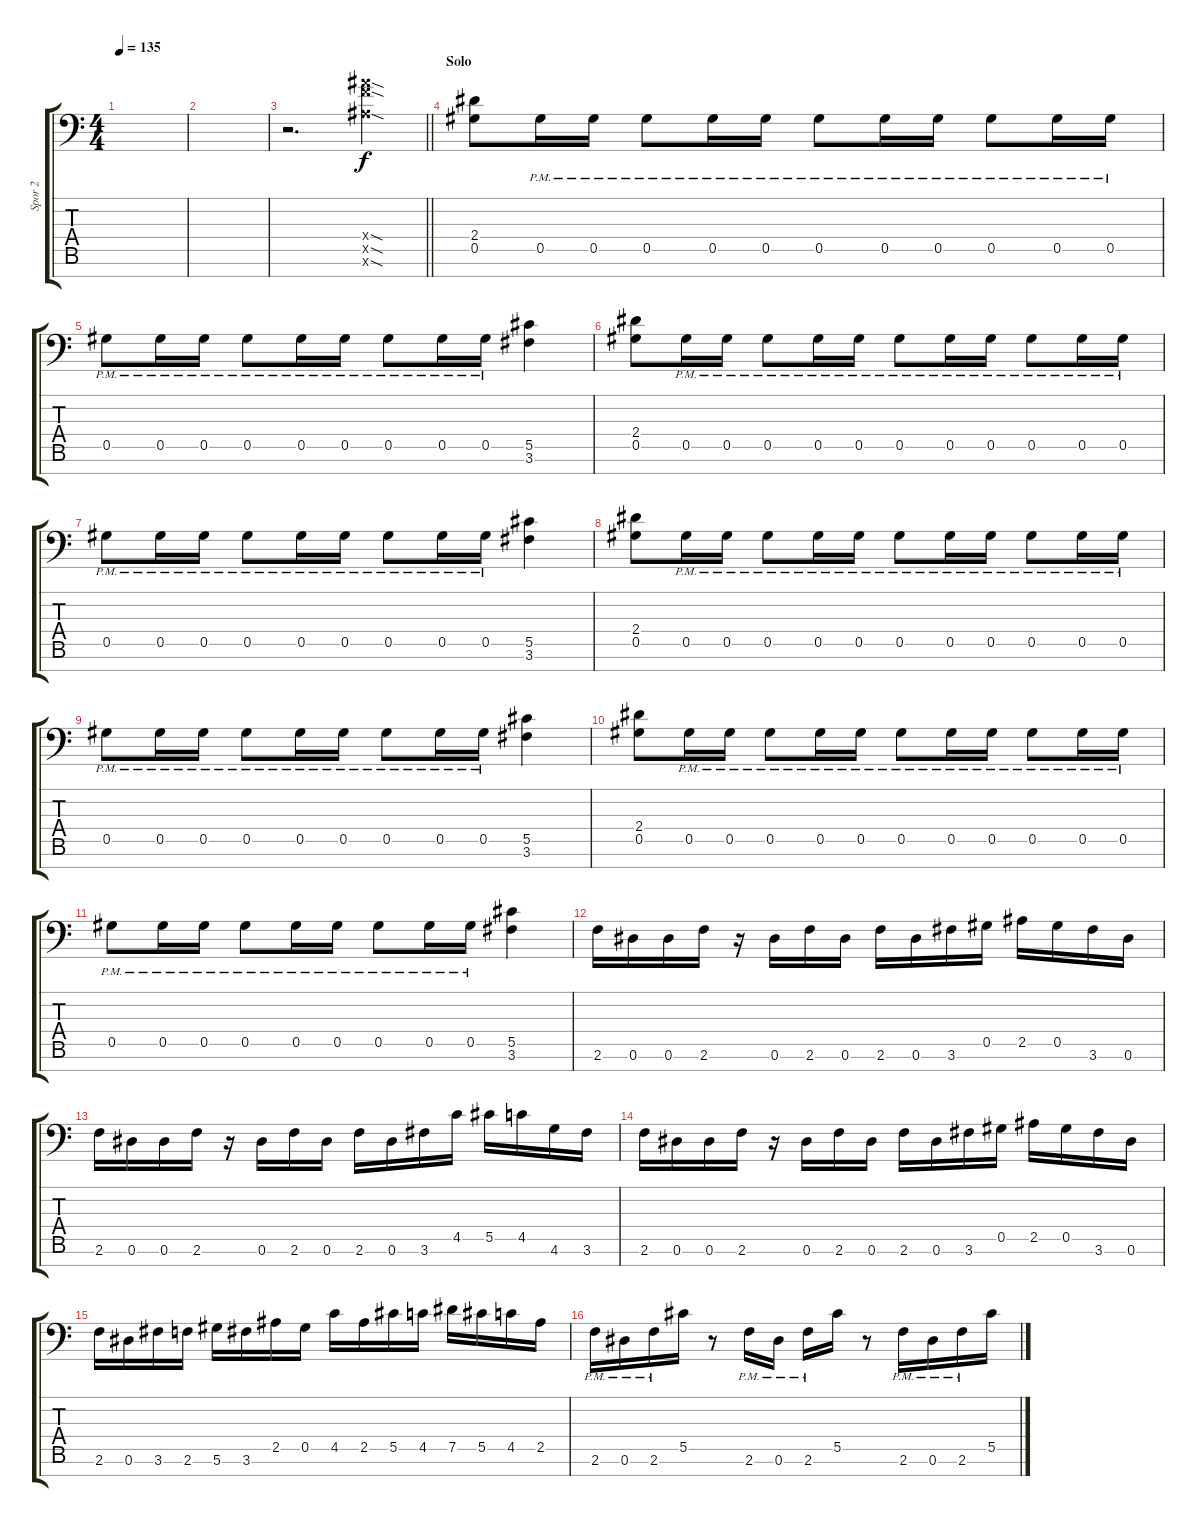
\track ("Spor 2" "Spor 2") {instrument distortionguitar}
\staff {score tabs}
\tuning (Eb4 Bb3 Gb3 Db3 Ab2 Eb2 Bb1) {hide}
\ts (4 4)
\tempo 135
\clef f4
\ks c
|
|
\barLineRight lightlight
r.2{d} (9.4{sod x} 9.5{sod x} 7.6{sod x}).4 |
\section ("" "Solo")
(2.4 0.5).8 0.5{pm}.16 0.5{pm}.16 0.5{pm}.8 0.5{pm}.16 0.5{pm}.16 0.5{pm}.8 0.5{pm}.16 0.5{pm}.16 0.5{pm}.8 0.5{pm}.16 0.5{pm}.16 |
0.5{pm}.8 0.5{pm}.16 0.5{pm}.16 0.5{pm}.8 0.5{pm}.16 0.5{pm}.16 0.5{pm}.8 0.5{pm}.16 0.5{pm}.16 (5.5 3.6).4 |
(2.4 0.5).8 0.5{pm}.16 0.5{pm}.16 0.5{pm}.8 0.5{pm}.16 0.5{pm}.16 0.5{pm}.8 0.5{pm}.16 0.5{pm}.16 0.5{pm}.8 0.5{pm}.16 0.5{pm}.16 |
0.5{pm}.8 0.5{pm}.16 0.5{pm}.16 0.5{pm}.8 0.5{pm}.16 0.5{pm}.16 0.5{pm}.8 0.5{pm}.16 0.5{pm}.16 (5.5 3.6).4 |
(2.4 0.5).8 0.5{pm}.16 0.5{pm}.16 0.5{pm}.8 0.5{pm}.16 0.5{pm}.16 0.5{pm}.8 0.5{pm}.16 0.5{pm}.16 0.5{pm}.8 0.5{pm}.16 0.5{pm}.16 |
0.5{pm}.8 0.5{pm}.16 0.5{pm}.16 0.5{pm}.8 0.5{pm}.16 0.5{pm}.16 0.5{pm}.8 0.5{pm}.16 0.5{pm}.16 (5.5 3.6).4 |
(2.4 0.5).8 0.5{pm}.16 0.5{pm}.16 0.5{pm}.8 0.5{pm}.16 0.5{pm}.16 0.5{pm}.8 0.5{pm}.16 0.5{pm}.16 0.5{pm}.8 0.5{pm}.16 0.5{pm}.16 |
0.5{pm}.8 0.5{pm}.16 0.5{pm}.16 0.5{pm}.8 0.5{pm}.16 0.5{pm}.16 0.5{pm}.8 0.5{pm}.16 0.5{pm}.16 (5.5 3.6).4 |
2.6.16 0.6.16 0.6.16 2.6.16 r.16 0.6.16 2.6.16 0.6.16 2.6.16 0.6.16 3.6.16 0.5.16 2.5.16 0.5.16 3.6.16 0.6.16 |
2.6.16 0.6.16 0.6.16 2.6.16 r.16 0.6.16 2.6.16 0.6.16 2.6.16 0.6.16 3.6.16 4.5.16 5.5.16 4.5.16 4.6.16 3.6.16 |
2.6.16 0.6.16 0.6.16 2.6.16 r.16 0.6.16 2.6.16 0.6.16 2.6.16 0.6.16 3.6.16 0.5.16 2.5.16 0.5.16 3.6.16 0.6.16 |
2.6.16 0.6.16 3.6.16 2.6.16 5.6.16 3.6.16 2.5.16 0.5.16 4.5.16 2.5.16 5.5.16 4.5.16 7.5.16 5.5.16 4.5.16 2.5.16 |
2.6{pm}.16 0.6{pm}.16 2.6{pm}.16 5.5.16 r.8 2.6{pm}.16 0.6{pm}.16 2.6{pm}.16 5.5.16 r.8 2.6{pm}.16 0.6{pm}.16 2.6{pm}.16 5.5.16
